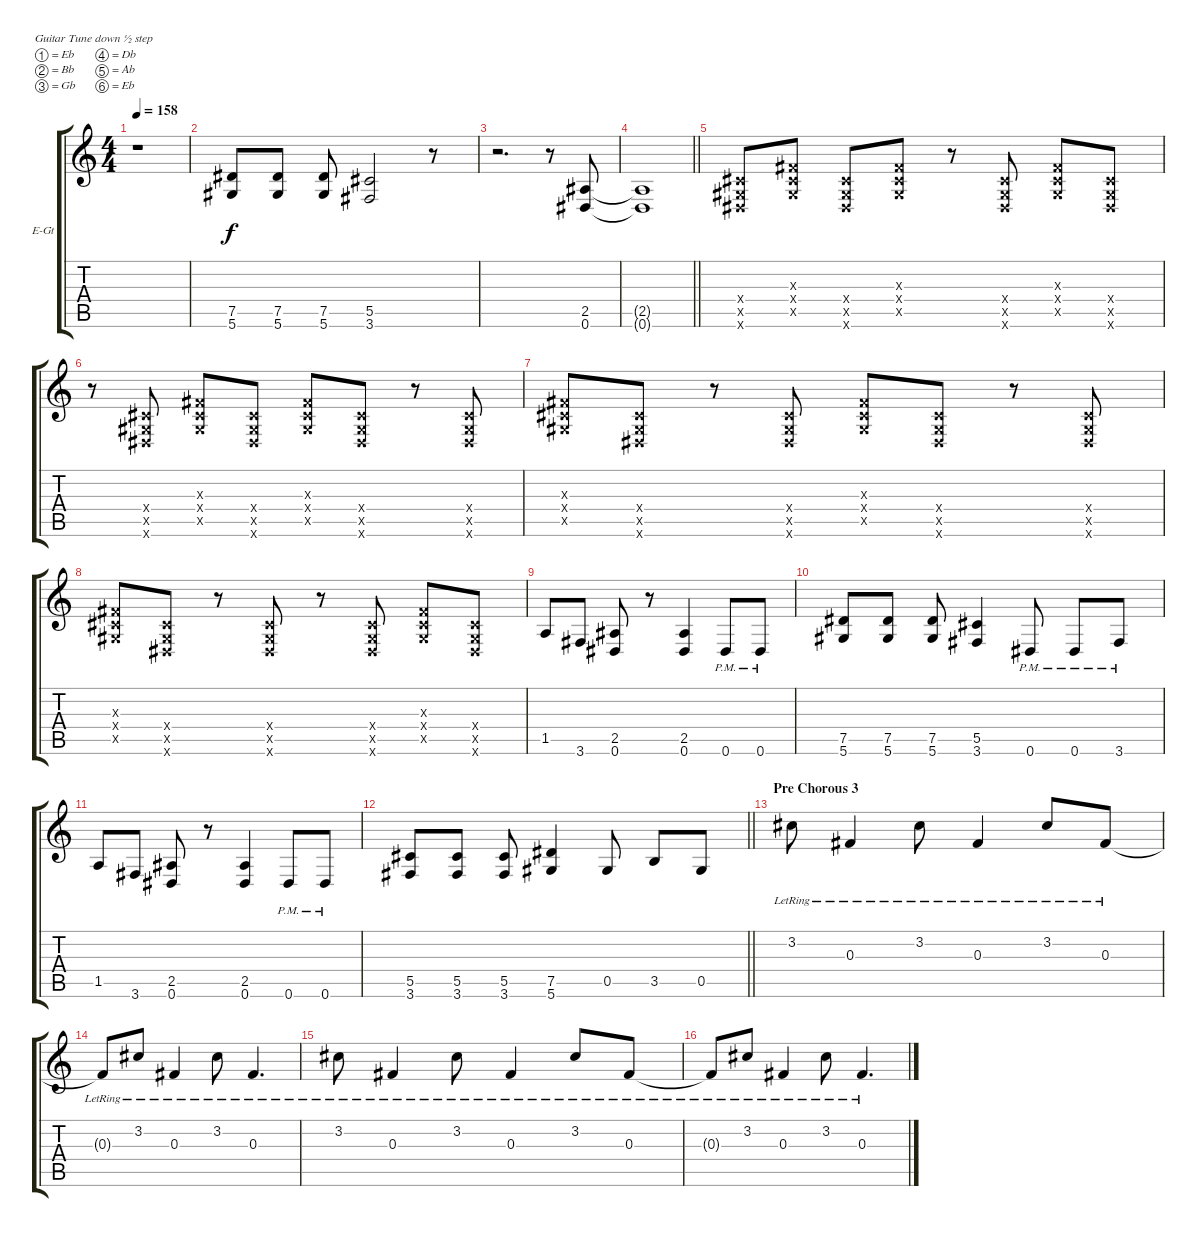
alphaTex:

\bracketExtendMode groupsimilarinstruments
\firstSystemTrackNameOrientation horizontal
\otherSystemsTrackNameOrientation horizontal
\track ("Guitar 2" "E-Gt") {instrument distortionguitar}
\staff {score tabs}
\tuning (Eb4 Bb3 Gb3 Db3 Ab2 Eb2)
\ts (4 4)
\tempo 158
\clef g2
\ks c
r.1{dy f} |
(7.5 5.6).8 (7.5 5.6).8 (7.5 5.6).8 (5.5 3.6).2 r.8 |
r.2{d} r.8 (2.5 0.6).8 |
\barLineRight lightlight
(2.5{t} 0.6{t}).1 |
\section ("" "")
(0.4{x} 0.5{x} 0.6{x}).8 (0.3{x} 0.4{x} 0.5{x}).8 (0.4{x} 0.5{x} 0.6{x}).8 (0.3{x} 0.4{x} 0.5{x}).8 r.8 (0.4{x} 0.5{x} 0.6{x}).8 (0.3{x} 0.4{x} 0.5{x}).8 (0.4{x} 0.5{x} 0.6{x}).8 |
r.8 (0.4{x} 0.5{x} 0.6{x}).8 (0.3{x} 0.4{x} 0.5{x}).8 (0.4{x} 0.5{x} 0.6{x}).8 (0.3{x} 0.4{x} 0.5{x}).8 (0.4{x} 0.5{x} 0.6{x}).8 r.8 (0.4{x} 0.5{x} 0.6{x}).8 |
(0.3{x} 0.4{x} 0.5{x}).8 (0.4{x} 0.5{x} 0.6{x}).8 r.8 (0.4{x} 0.5{x} 0.6{x}).8 (0.3{x} 0.4{x} 0.5{x}).8 (0.4{x} 0.5{x} 0.6{x}).8 r.8 (0.4{x} 0.5{x} 0.6{x}).8 |
(0.3{x} 0.4{x} 0.5{x}).8 (0.4{x} 0.5{x} 0.6{x}).8 r.8 (0.4{x} 0.5{x} 0.6{x}).8 r.8 (0.4{x} 0.5{x} 0.6{x}).8 (0.3{x} 0.4{x} 0.5{x}).8 (0.4{x} 0.5{x} 0.6{x}).8 |
1.5.8 3.6.8 (2.5 0.6).8 r.8 (2.5 0.6).4 0.6{pm}.8 0.6{pm}.8 |
(7.5 5.6).8 (7.5 5.6).8 (7.5 5.6).8 (5.5 3.6).4 0.6{pm}.8 0.6{pm}.8 3.6{pm}.8 |
1.5.8 3.6.8 (2.5 0.6).8 r.8 (2.5 0.6).4 0.6{pm}.8 0.6{pm}.8 |
\barLineRight lightlight
(5.5 3.6).8 (5.5 3.6).8 (5.5 3.6).8 (7.5 5.6).4 0.5.8 3.5.8 0.5.8 |
\section ("" "Pre Chorous 3")
3.2{lr}.8 0.3{lr}.4 3.2{lr}.8 0.3{lr}.4 3.2{lr}.8 0.3{lr}.8 |
0.3{lr t}.8 3.2{lr}.8 0.3{lr}.4 3.2{lr}.8 0.3{lr}.4{d} |
3.2{lr}.8 0.3{lr}.4 3.2{lr}.8 0.3{lr}.4 3.2{lr}.8 0.3{lr}.8 |
0.3{lr t}.8 3.2{lr}.8 0.3{lr}.4 3.2{lr}.8 0.3{lr}.4{d}
